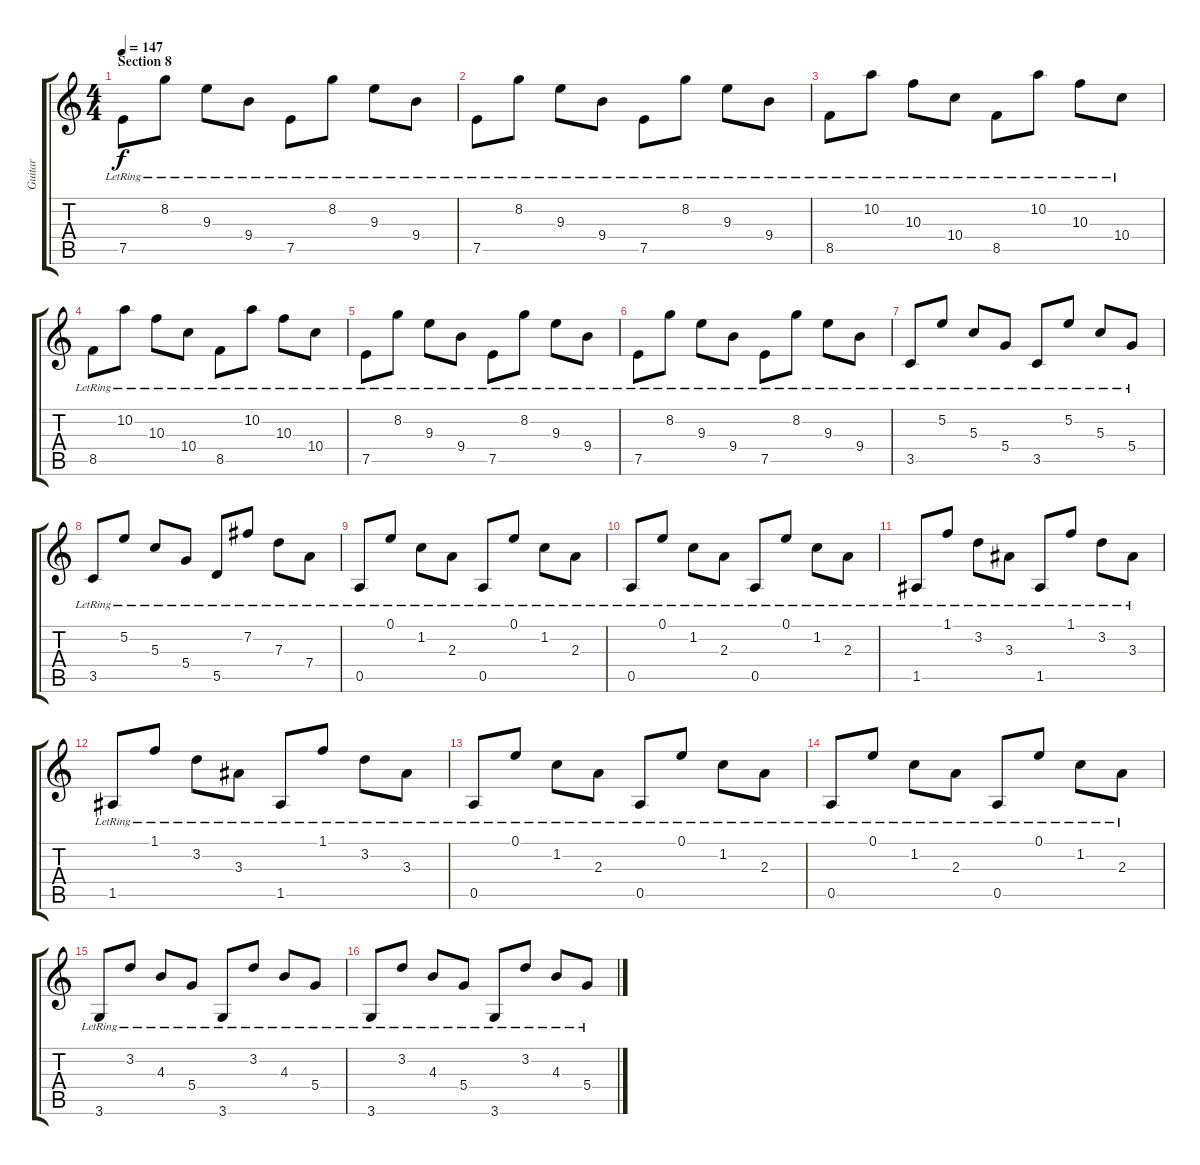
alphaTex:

\track ("Guitar" "Guitar") {instrument acousticguitarnylon}
\staff {score tabs}
\tuning (E4 B3 G3 D3 A2 E2) {hide}
\ts (4 4)
\section ("" "Section 8")
\tempo 147
\clef g2
\ks c
7.5{lr}.8{dy f} 8.2{lr}.8 9.3{lr}.8 9.4{lr}.8 7.5{lr}.8 8.2{lr}.8 9.3{lr}.8 9.4{lr}.8 |
7.5{lr}.8 8.2{lr}.8 9.3{lr}.8 9.4{lr}.8 7.5{lr}.8 8.2{lr}.8 9.3{lr}.8 9.4{lr}.8 |
8.5{lr}.8 10.2{lr}.8 10.3{lr}.8 10.4{lr}.8 8.5{lr}.8 10.2{lr}.8 10.3{lr}.8 10.4{lr}.8 |
8.5{lr}.8 10.2{lr}.8 10.3{lr}.8 10.4{lr}.8 8.5{lr}.8 10.2{lr}.8 10.3{lr}.8 10.4{lr}.8 |
7.5{lr}.8 8.2{lr}.8 9.3{lr}.8 9.4{lr}.8 7.5{lr}.8 8.2{lr}.8 9.3{lr}.8 9.4{lr}.8 |
7.5{lr}.8 8.2{lr}.8 9.3{lr}.8 9.4{lr}.8 7.5{lr}.8 8.2{lr}.8 9.3{lr}.8 9.4{lr}.8 |
3.5{lr}.8 5.2{lr}.8 5.3{lr}.8 5.4{lr}.8 3.5{lr}.8 5.2{lr}.8 5.3{lr}.8 5.4{lr}.8 |
3.5{lr}.8 5.2{lr}.8 5.3{lr}.8 5.4{lr}.8 5.5{lr}.8 7.2{lr}.8 7.3{lr}.8 7.4{lr}.8 |
0.5{lr}.8 0.1{lr}.8 1.2{lr}.8 2.3{lr}.8 0.5{lr}.8 0.1{lr}.8 1.2{lr}.8 2.3{lr}.8 |
0.5{lr}.8 0.1{lr}.8 1.2{lr}.8 2.3{lr}.8 0.5{lr}.8 0.1{lr}.8 1.2{lr}.8 2.3{lr}.8 |
1.5{lr}.8 1.1{lr}.8 3.2{lr}.8 3.3{lr}.8 1.5{lr}.8 1.1{lr}.8 3.2{lr}.8 3.3{lr}.8 |
1.5{lr}.8 1.1{lr}.8 3.2{lr}.8 3.3{lr}.8 1.5{lr}.8 1.1{lr}.8 3.2{lr}.8 3.3{lr}.8 |
0.5{lr}.8 0.1{lr}.8 1.2{lr}.8 2.3{lr}.8 0.5{lr}.8 0.1{lr}.8 1.2{lr}.8 2.3{lr}.8 |
0.5{lr}.8 0.1{lr}.8 1.2{lr}.8 2.3{lr}.8 0.5{lr}.8 0.1{lr}.8 1.2{lr}.8 2.3{lr}.8 |
3.6{lr}.8 3.2{lr}.8 4.3{lr}.8 5.4{lr}.8 3.6{lr}.8 3.2{lr}.8 4.3{lr}.8 5.4{lr}.8 |
3.6{lr}.8 3.2{lr}.8 4.3{lr}.8 5.4{lr}.8 3.6{lr}.8 3.2{lr}.8 4.3{lr}.8 5.4{lr}.8
